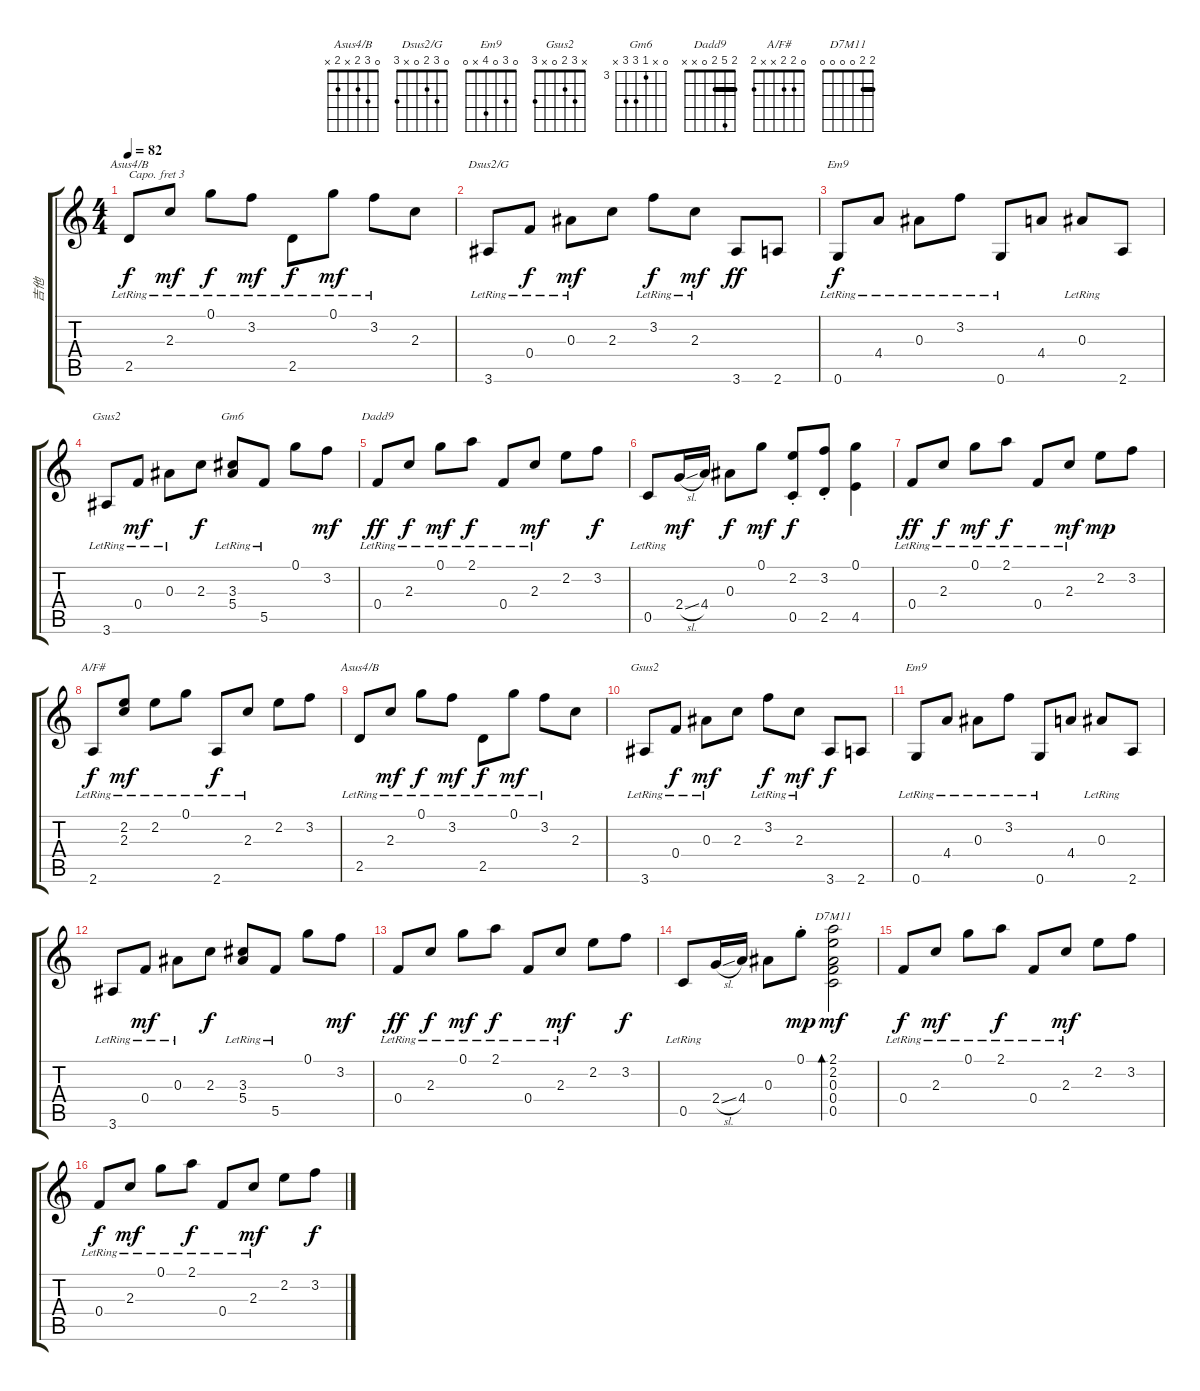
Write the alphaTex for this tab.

\track ("吉他" "吉他") {instrument acousticguitarnylon}
\staff {score tabs}
\capo 3
\tuning (E4 B3 G3 D3 A2 E2) {hide}
\chord ("Asus4/B" 0 3 2 0 2 x)
\chord ("Dsus2/G" 0 3 2 0 x 3)
\chord ("Em9" x 3 0 4 x 0)
\chord ("Gsus2" x x 2 0 x 3)
\chord ("Gm6" 0 x 3 5 5 x) {firstfret 3}
\chord ("Dadd9" 2 5 2 0 x x) {barre 2}
\chord ("A/F#" 0 2 2 x x 2)
\chord ("Asus4/B" 0 3 2 x 2 x)
\chord ("Gsus2" x 3 2 0 x 3)
\chord ("Em9" 0 3 0 4 x 0)
\chord ("D7M11" 2 2 0 0 0 0) {barre 2}
\ts (4 4)
\tempo 82
\clef g2
\ks c
2.5{lr}.8{ch "Asus4/B" dy f} 2.3{lr}.8{dy mf} 0.1{lr}.8{dy f} 3.2{lr}.8{dy mf} 2.5{lr}.8{dy f} 0.1{lr}.8{dy mf} 3.2{lr}.8 2.3.8 |
3.6{lr}.8{ch "Dsus2/G"} 0.4{lr}.8{dy f} 0.3{lr}.8{dy mf} 2.3.8 3.2{lr}.8{dy f} 2.3{lr}.8{dy mf} 3.6.8{dy ff} 2.6.8 |
0.6{lr}.8{ch "Em9" dy f} 4.4{lr}.8 0.3{lr}.8 3.2{lr}.8 0.6{lr}.8 4.4.8 0.3{lr}.8 2.6.8 |
3.6{lr}.8{ch "Gsus2"} 0.4{lr}.8{dy mf} 0.3{lr}.8 2.3.8{dy f} (3.3{lr} 5.4{lr}).8{ch "Gm6"} 5.5{lr}.8 0.1.8 3.2.8{dy mf} |
0.4{lr}.8{ch "Dadd9" dy ff} 2.3{lr}.8{dy f} 0.1{lr}.8{dy mf} 2.1{lr}.8{dy f} 0.4{lr}.8 2.3{lr}.8{dy mf} 2.2.8 3.2.8{dy f} |
0.5{lr}.8 2.4{sl}.16{dy mf} 4.4.16 0.3.8{dy f} 0.1.8{dy mf} (2.2{st} 0.5{st}).8{dy f} (3.2{st} 2.5{st}).8 (0.1 4.5).4 |
0.4{lr}.8{dy ff} 2.3{lr}.8{dy f} 0.1{lr}.8{dy mf} 2.1{lr}.8{dy f} 0.4{lr}.8 2.3{lr}.8{dy mf} 2.2.8{dy mp} 3.2.8 |
2.6{lr}.8{ch "A/F#" dy f} (2.2{lr} 2.3{lr}).8{dy mf} 2.2{lr}.8 0.1{lr}.8 2.6{lr}.8{dy f} 2.3{lr}.8 2.2.8 3.2.8 |
2.5{lr}.8{ch "Asus4/B"} 2.3{lr}.8{dy mf} 0.1{lr}.8{dy f} 3.2{lr}.8{dy mf} 2.5{lr}.8{dy f} 0.1{lr}.8{dy mf} 3.2{lr}.8 2.3.8 |
3.6{lr}.8{ch "Gsus2"} 0.4{lr}.8{dy f} 0.3{lr}.8{dy mf} 2.3.8 3.2{lr}.8{dy f} 2.3{lr}.8{dy mf} 3.6.8{dy f} 2.6.8 |
0.6{lr}.8{ch "Em9"} 4.4{lr}.8 0.3{lr}.8 3.2{lr}.8 0.6{lr}.8 4.4.8 0.3{lr}.8 2.6.8 |
3.6{lr}.8 0.4{lr}.8{dy mf} 0.3{lr}.8 2.3.8{dy f} (3.3{lr} 5.4{lr}).8 5.5{lr}.8 0.1.8 3.2.8{dy mf} |
0.4{lr}.8{dy ff} 2.3{lr}.8{dy f} 0.1{lr}.8{dy mf} 2.1{lr}.8{dy f} 0.4{lr}.8 2.3{lr}.8{dy mf} 2.2.8 3.2.8{dy f} |
0.5{lr}.8 2.4{sl}.16 4.4.16 0.3.8 0.1{st}.8{dy mp} (2.1 2.2 0.3 0.4 0.5).2{bd 120 ch "D7M11" dy mf} |
0.4{lr}.8{dy f} 2.3{lr}.8{dy mf} 0.1{lr}.8 2.1{lr}.8{dy f} 0.4{lr}.8 2.3{lr}.8{dy mf} 2.2.8 3.2.8 |
0.4{lr}.8{dy f} 2.3{lr}.8{dy mf} 0.1{lr}.8 2.1{lr}.8{dy f} 0.4{lr}.8 2.3{lr}.8{dy mf} 2.2.8 3.2.8{dy f}
